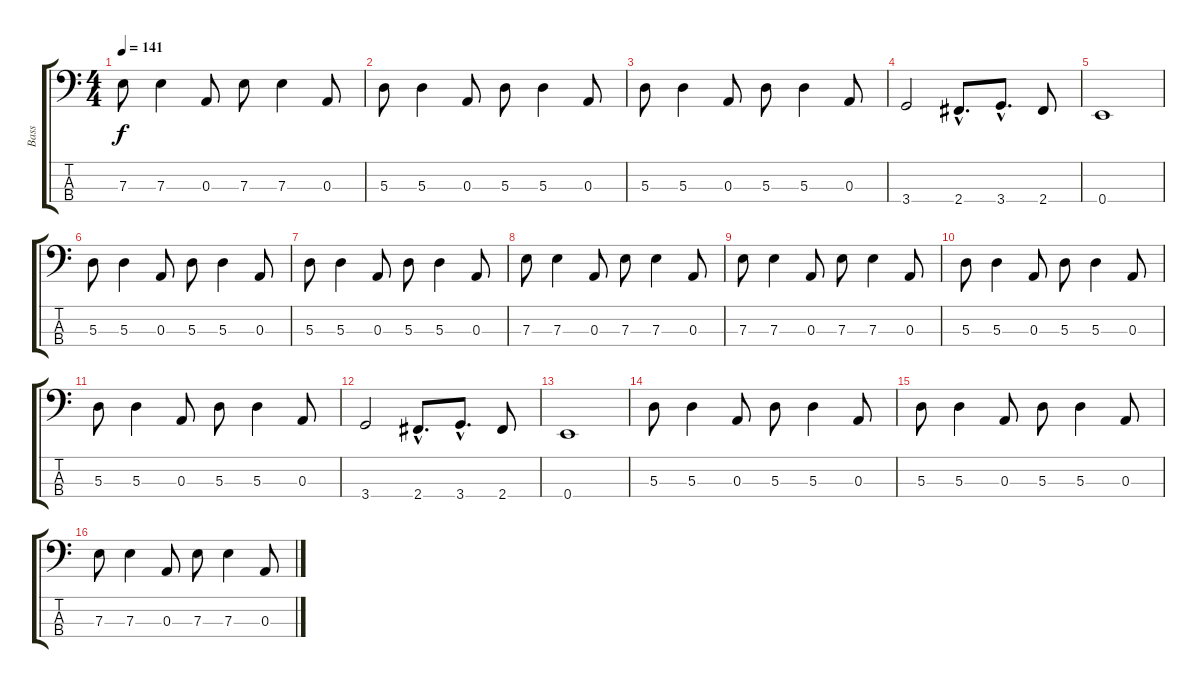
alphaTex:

\track ("Bass" "Bass") {instrument electricbassfinger}
\staff {score tabs}
\tuning (G2 D2 A1 E1) {hide}
\ts (4 4)
\tempo 141
\clef f4
\ks c
7.3.8{dy f} 7.3.4 0.3.8 7.3.8 7.3.4 0.3.8 |
5.3.8 5.3.4 0.3.8 5.3.8 5.3.4 0.3.8 |
5.3.8 5.3.4 0.3.8 5.3.8 5.3.4 0.3.8 |
3.4.2 2.4{hac}.8{d} 3.4{hac}.8{d} 2.4.8 |
0.4.1 |
5.3.8 5.3.4 0.3.8 5.3.8 5.3.4 0.3.8 |
5.3.8 5.3.4 0.3.8 5.3.8 5.3.4 0.3.8 |
7.3.8 7.3.4 0.3.8 7.3.8 7.3.4 0.3.8 |
7.3.8 7.3.4 0.3.8 7.3.8 7.3.4 0.3.8 |
5.3.8 5.3.4 0.3.8 5.3.8 5.3.4 0.3.8 |
5.3.8 5.3.4 0.3.8 5.3.8 5.3.4 0.3.8 |
3.4.2 2.4{hac}.8{d} 3.4{hac}.8{d} 2.4.8 |
0.4.1 |
5.3.8 5.3.4 0.3.8 5.3.8 5.3.4 0.3.8 |
5.3.8 5.3.4 0.3.8 5.3.8 5.3.4 0.3.8 |
7.3.8 7.3.4 0.3.8 7.3.8 7.3.4 0.3.8
